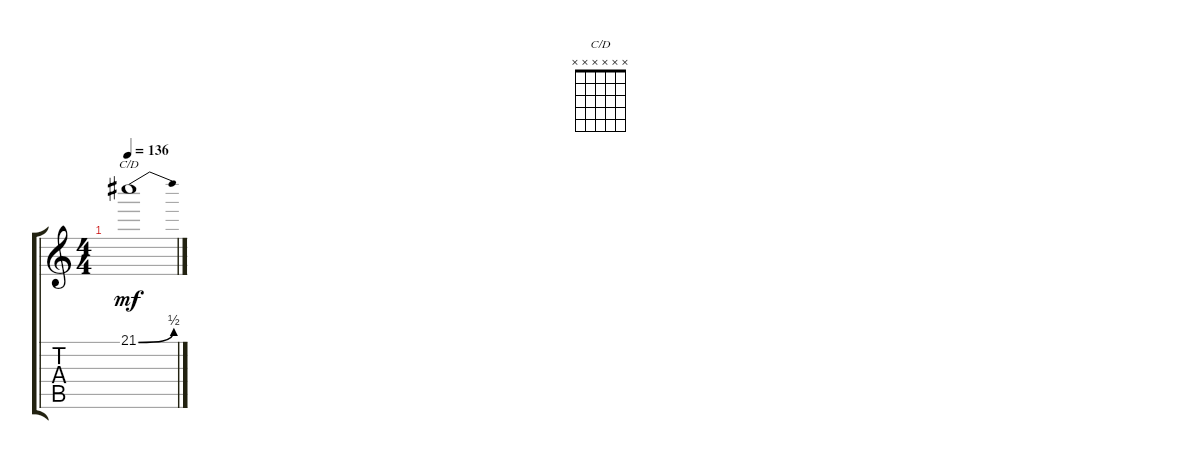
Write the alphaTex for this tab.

\track "" {instrument overdrivenguitar}
\staff {score tabs}
\tuning (E4 B3 G3 D3 A2 E2) {hide}
\chord ("C/D" x x x x x x)
\ts (4 4)
\tempo 136
\clef g2
\ks c
21.1{be (bend 0 0 60 2) t}.1{ch "C/D" dy mf}
